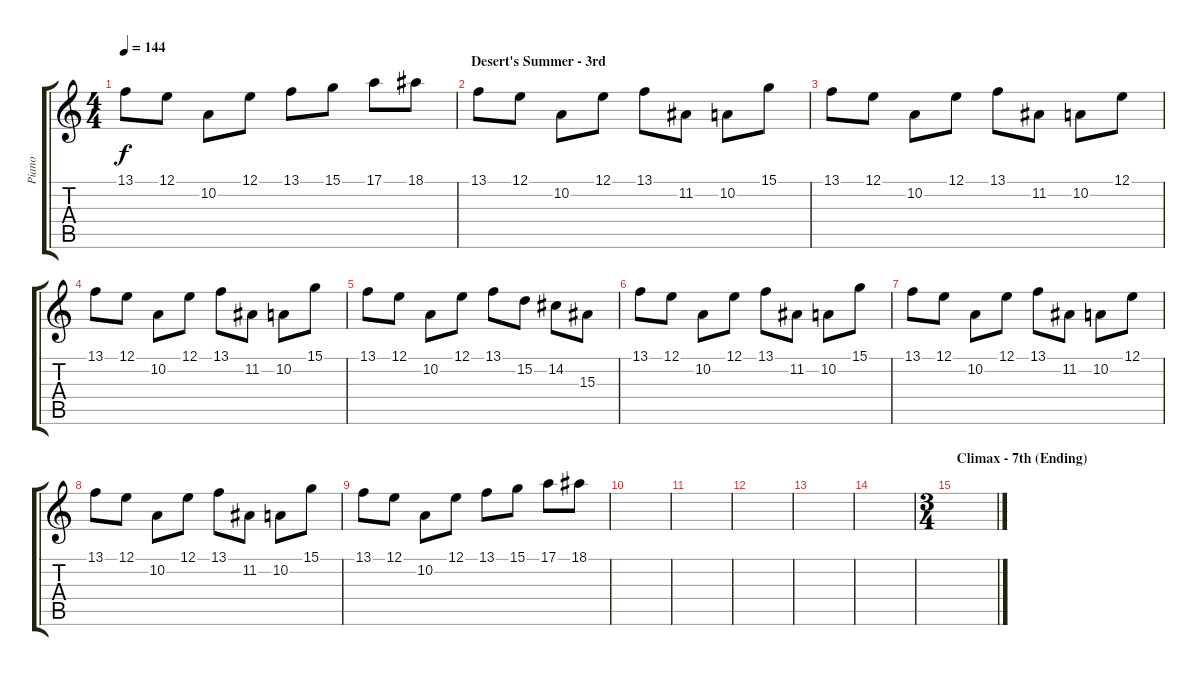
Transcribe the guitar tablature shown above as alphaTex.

\track ("Piano" "Piano") {instrument acousticgrandpiano}
\staff {score tabs}
\tuning (E4 B3 G3 D3 A2 E2) {hide}
\ts (4 4)
\tempo 144
\clef g2
\ks c
13.1.8{dy f} 12.1.8 10.2.8 12.1.8 13.1.8 15.1.8 17.1.8 18.1.8 |
\section ("" "Desert's Summer - 3rd")
13.1.8 12.1.8 10.2.8 12.1.8 13.1.8 11.2.8 10.2.8 15.1.8 |
13.1.8 12.1.8 10.2.8 12.1.8 13.1.8 11.2.8 10.2.8 12.1.8 |
13.1.8 12.1.8 10.2.8 12.1.8 13.1.8 11.2.8 10.2.8 15.1.8 |
13.1.8 12.1.8 10.2.8 12.1.8 13.1.8 15.2.8 14.2.8 15.3.8 |
13.1.8 12.1.8 10.2.8 12.1.8 13.1.8 11.2.8 10.2.8 15.1.8 |
13.1.8 12.1.8 10.2.8 12.1.8 13.1.8 11.2.8 10.2.8 12.1.8 |
13.1.8 12.1.8 10.2.8 12.1.8 13.1.8 11.2.8 10.2.8 15.1.8 |
13.1.8 12.1.8 10.2.8 12.1.8 13.1.8 15.1.8 17.1.8 18.1.8 |
|
|
|
|
|
\ts (3 4)
\section ("" "Climax - 7th (Ending)")
